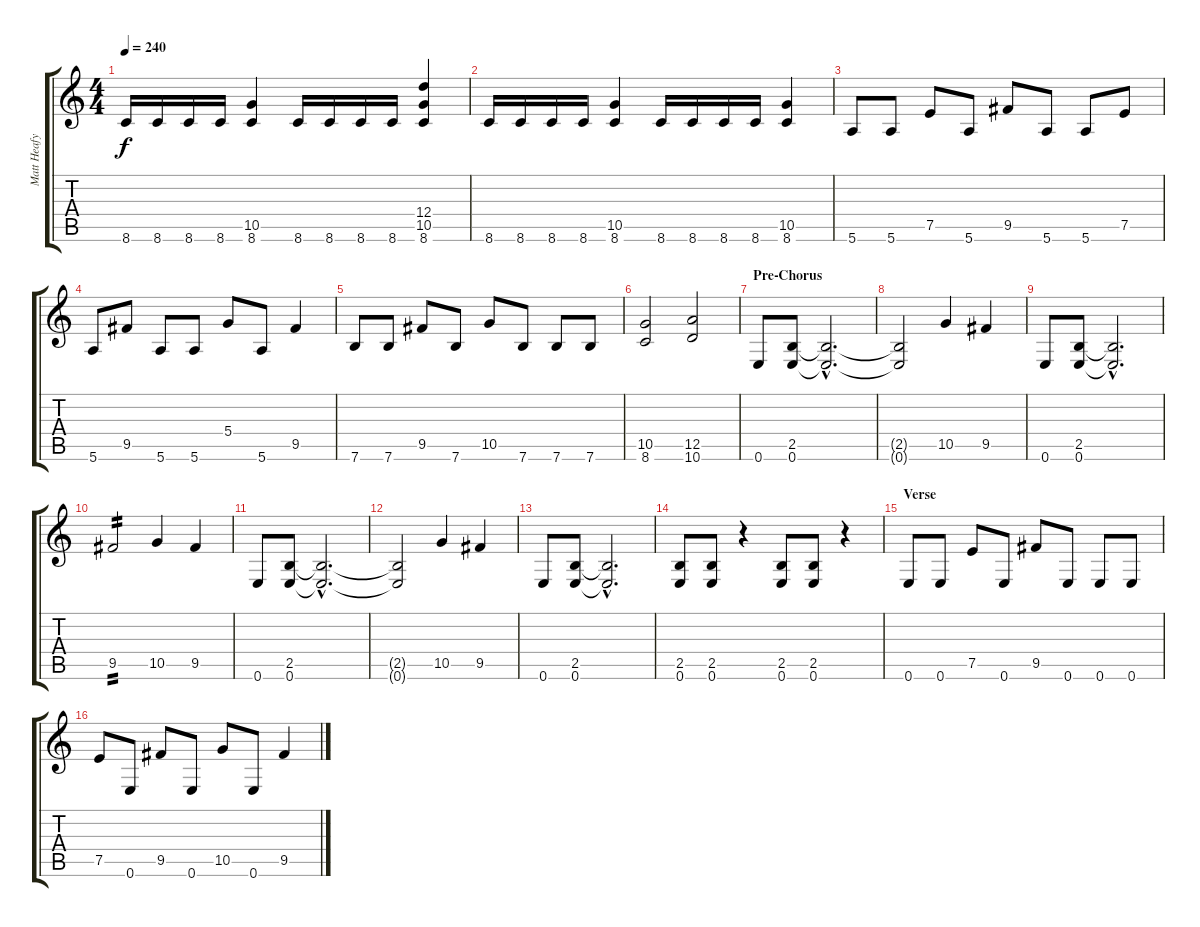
\track ("Matt Heafy (Guitar)" "Matt Heafy") {instrument distortionguitar}
\staff {score tabs}
\tuning (E4 B3 G3 D3 A2 E2) {hide}
\ts (4 4)
\tempo 240
\clef g2
\ks c
8.6.16{dy f} 8.6.16 8.6.16 8.6.16 (10.5 8.6).4 8.6.16 8.6.16 8.6.16 8.6.16 (12.4 10.5 8.6).4 |
8.6.16 8.6.16 8.6.16 8.6.16 (10.5 8.6).4 8.6.16 8.6.16 8.6.16 8.6.16 (10.5 8.6).4 |
5.6.8 5.6.8 7.5.8 5.6.8 9.5.8 5.6.8 5.6.8 7.5.8 |
5.6.8 9.5.8 5.6.8 5.6.8 5.4.8 5.6.8 9.5.4 |
7.6.8 7.6.8 9.5.8 7.6.8 10.5.8 7.6.8 7.6.8 7.6.8 |
(10.5 8.6).2 (12.5 10.6).2 |
\section ("" "Pre-Chorus")
0.6.8 (2.5 0.6).8 (2.5{hac t} 0.6{hac t}).2{d} |
(2.5{t} 0.6{t}).2 10.5.4 9.5.4 |
0.6.8 (2.5 0.6).8 (2.5{hac t} 0.6{hac t}).2{d} |
9.5.2{tp 2} 10.5.4 9.5.4 |
0.6.8 (2.5 0.6).8 (2.5{hac t} 0.6{hac t}).2{d} |
(2.5{t} 0.6{t}).2 10.5.4 9.5.4 |
0.6.8 (2.5 0.6).8 (2.5{hac t} 0.6{hac t}).2{d} |
(2.5 0.6).8 (2.5 0.6).8 r.4 (2.5 0.6).8 (2.5 0.6).8 r.4 |
\section ("" "Verse")
0.6.8 0.6.8 7.5.8 0.6.8 9.5.8 0.6.8 0.6.8 0.6.8 |
7.5.8 0.6.8 9.5.8 0.6.8 10.5.8 0.6.8 9.5.4
